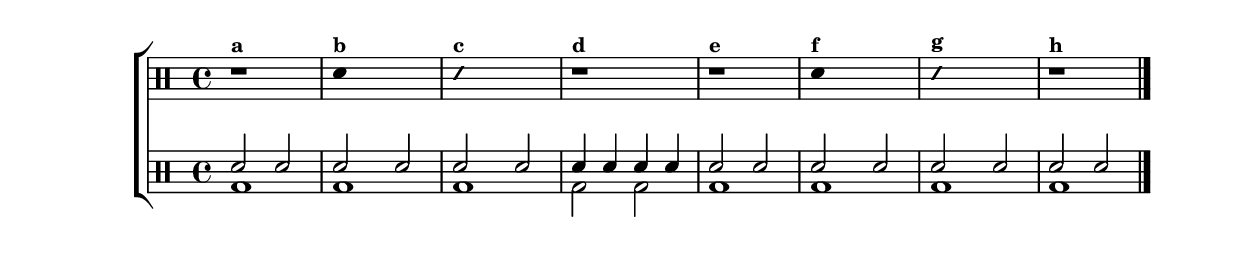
\version "2.14.2"

%\header {title = "improvisando com duas notas"}

\new ChoirStaff <<

  \drummode <<

    \drums {
%%((
%{
%%))
      \set Staff.instrumentName = \markup {"Percussão"}
      \set Staff.shortInstrumentName = "Perc"
%%((
%}
%%))
      \override Staff.TimeSignature #'style = #'()
      \time 4/4
      r1^\markup {\small \bold {"a"}}
      \override Stem #'transparent = ##t
      sn4^\markup {\small \bold {"b"}} s2. 
      \override NoteHead #'style = #'slash
      \override NoteHead #'font-size = #-4
      sn4^\markup {\small \bold {"c"}} s2.
      \revert NoteHead #'style 
      \revert NoteHead #'font-size
      r1^\markup {\small \bold {"d"}}
      r1^\markup {\small \bold {"e"}} 
      sn4^\markup {\small \bold {"f"}} s2. 
      \override NoteHead #'style = #'slash
      \override NoteHead #'font-size = #-4
      sn4^\markup {\small \bold {"g"}} s2.
      \revert NoteHead #'style
      \revert NoteHead #'font-size
      r1^\markup {\small \bold {"h"}} 
      \bar "|."
    }

    \drums {
      \override Staff.TimeSignature #'style = #'()
      \time 4/4 

      \context DrumVoice = "1" { }
      \context DrumVoice = "2" {  }
      <<
        {sn2 sn 
         sn2 sn  
         sn2 sn  
         sn4 sn sn sn  
         sn2 sn  
         sn2 sn  
         sn2 sn  
         sn2 sn     
       }
        \\{ bd1 bd1 bd1 bd2 bd bd1 bd1 bd1 bd1 }
      >>
      \bar "|."
    }
  >>
>>